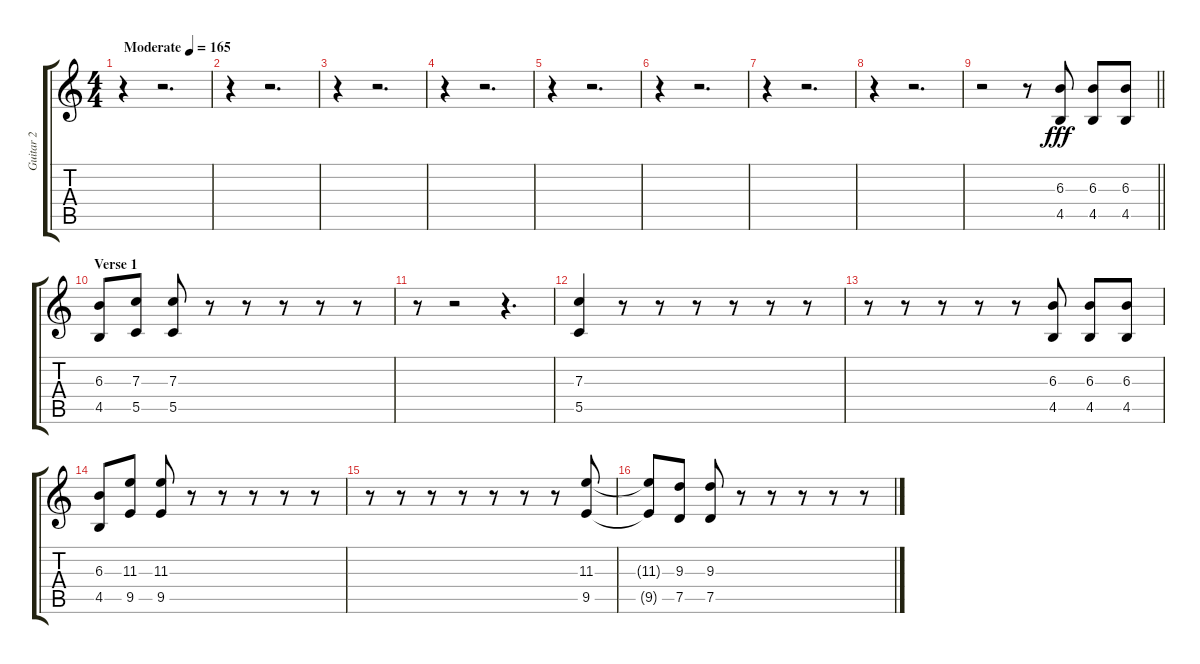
\track ("Guitar 2" "Guitar 2") {instrument distortionguitar}
\staff {score tabs}
\tuning (D4 A3 F3 C3 G2 C2) {hide}
\ts (4 4)
\tempo (165 "Moderate")
\clef g2
\ks c
r.4{dy fff instrument distortionguitar} r.2{d} |
r.4 r.2{d} |
r.4 r.2{d} |
r.4 r.2{d} |
r.4 r.2{d} |
r.4 r.2{d} |
r.4 r.2{d} |
r.4 r.2{d} |
\barLineRight lightlight
r.2 r.8 (6.3 4.5).8 (6.3 4.5).8 (6.3 4.5).8 |
\section ("" "Verse 1")
(6.3 4.5).8 (7.3 5.5).8 (7.3 5.5).8 r.8 r.8 r.8 r.8 r.8 |
r.8 r.2 r.4{d} |
(7.3 5.5).4 r.8 r.8 r.8 r.8 r.8 r.8 |
r.8 r.8 r.8 r.8 r.8 (6.3 4.5).8 (6.3 4.5).8 (6.3 4.5).8 |
(6.3 4.5).8 (11.3 9.5).8 (11.3 9.5).8 r.8 r.8 r.8 r.8 r.8 |
r.8 r.8 r.8 r.8 r.8 r.8 r.8 (11.3 9.5).8 |
(11.3{t} 9.5{t}).8 (9.3 7.5).8 (9.3 7.5).8 r.8 r.8 r.8 r.8 r.8
